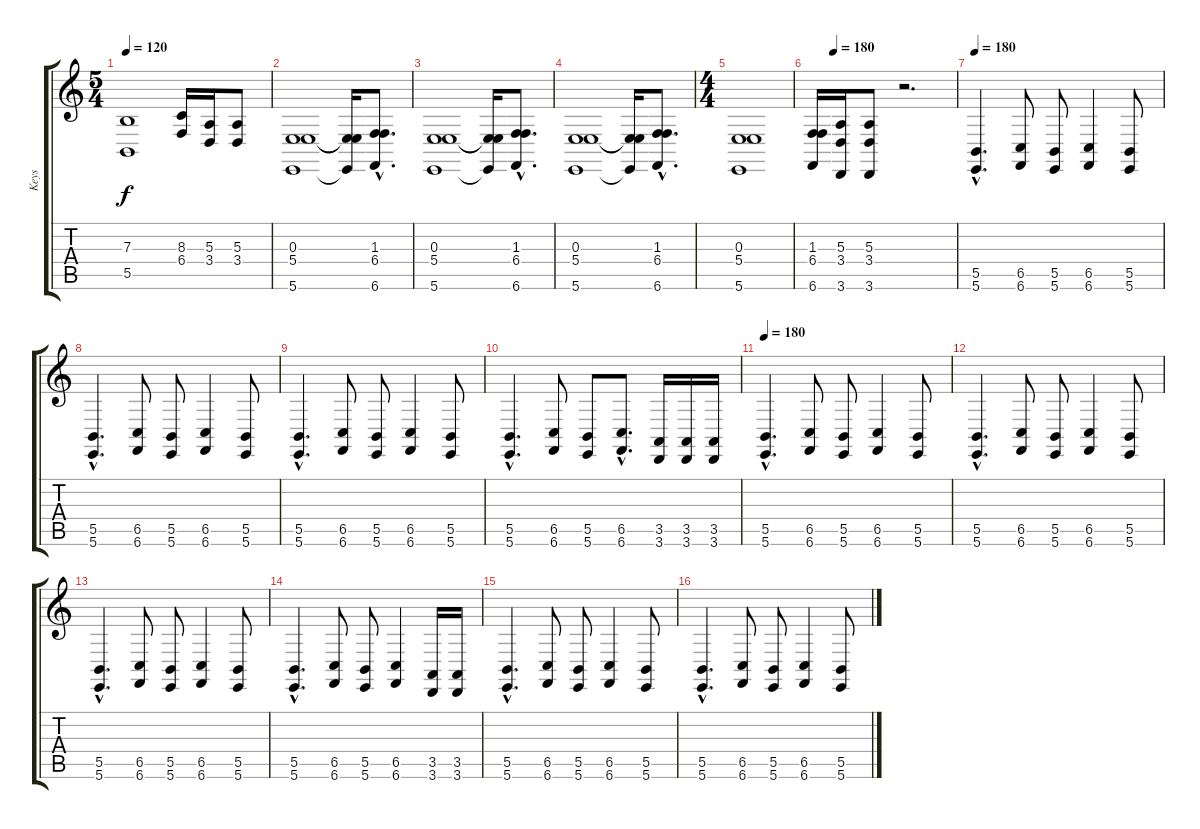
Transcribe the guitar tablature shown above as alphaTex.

\track ("Keys " "Keys ") {instrument tangoaccordion}
\staff {score tabs}
\tuning (Db4 Ab3 E3 B2 Gb2 B1) {hide}
\ts (5 4)
\tempo 120
\clef g2
\ks c
(7.3 5.5).1{dy f} (8.3 6.4).16 (5.3 3.4).16 (5.3 3.4).8 |
(0.3 5.4 5.6).1 (0.3{t} 5.4{t} 5.6{t}).16 (1.3{hac} 6.4{hac} 6.6{hac}).8{d} |
(0.3 5.4 5.6).1 (0.3{t} 5.4{t} 5.6{t}).16 (1.3{hac} 6.4{hac} 6.6{hac}).8{d} |
(0.3 5.4 5.6).1 (0.3{t} 5.4{t} 5.6{t}).16 (1.3{hac} 6.4{hac} 6.6{hac}).8{d} |
\ts (4 4)
(0.3 5.4 5.6).1 |
\tempo (180 0.125)
(1.3 6.4 6.6).16 (5.3 3.4 3.6).16 (5.3 3.4 3.6).8 r.2{d} |
\tempo 180
(5.5{hac} 5.6{hac}).4{d} (6.5 6.6).8 (5.5 5.6).8 (6.5 6.6).4 (5.5 5.6).8 |
(5.5{hac} 5.6{hac}).4{d} (6.5 6.6).8 (5.5 5.6).8 (6.5 6.6).4 (5.5 5.6).8 |
(5.5{hac} 5.6{hac}).4{d} (6.5 6.6).8 (5.5 5.6).8 (6.5 6.6).4 (5.5 5.6).8 |
(5.5{hac} 5.6{hac}).4{d} (6.5 6.6).8 (5.5 5.6).8 (6.5{hac} 6.6{hac}).8{d} (3.5 3.6).16 (3.5 3.6).16 (3.5 3.6).16 |
\tempo 180
(5.5{hac} 5.6{hac}).4{d} (6.5 6.6).8 (5.5 5.6).8 (6.5 6.6).4 (5.5 5.6).8 |
(5.5{hac} 5.6{hac}).4{d} (6.5 6.6).8 (5.5 5.6).8 (6.5 6.6).4 (5.5 5.6).8 |
(5.5{hac} 5.6{hac}).4{d} (6.5 6.6).8 (5.5 5.6).8 (6.5 6.6).4 (5.5 5.6).8 |
(5.5{hac} 5.6{hac}).4{d} (6.5 6.6).8 (5.5 5.6).8 (6.5 6.6).4 (3.5 3.6).16 (3.5 3.6).16 |
(5.5{hac} 5.6{hac}).4{d} (6.5 6.6).8 (5.5 5.6).8 (6.5 6.6).4 (5.5 5.6).8 |
(5.5{hac} 5.6{hac}).4{d} (6.5 6.6).8 (5.5 5.6).8 (6.5 6.6).4 (5.5 5.6).8
